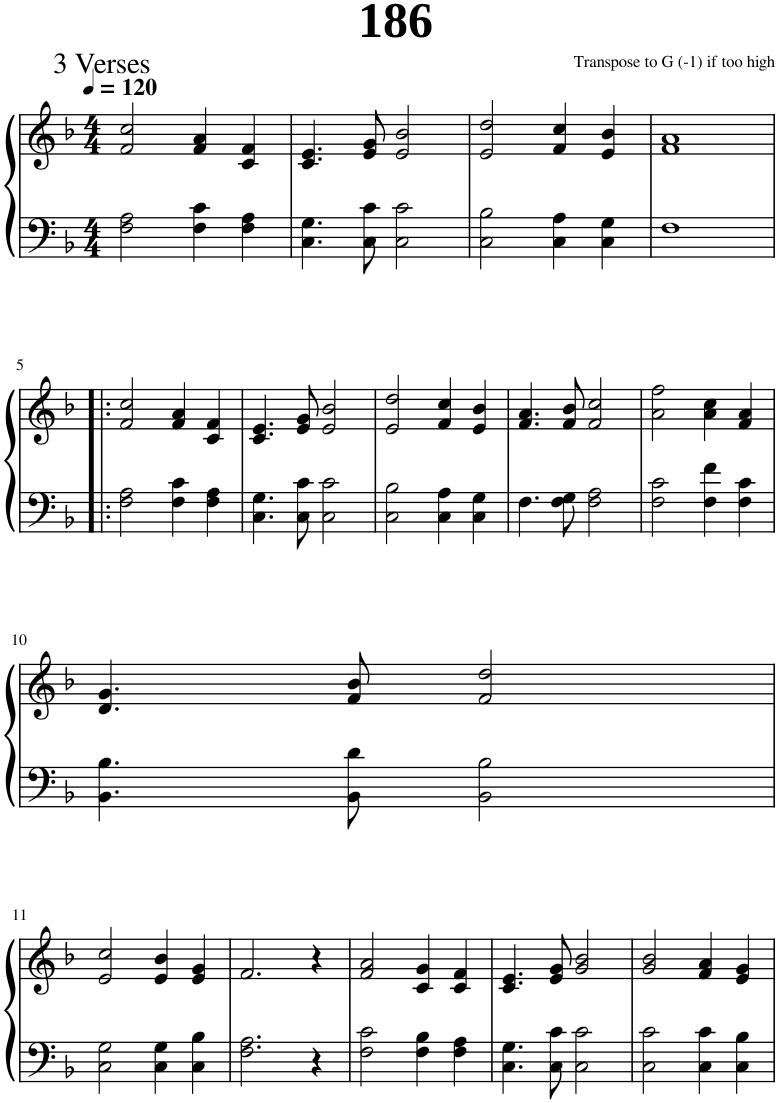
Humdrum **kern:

**kern	**kern
*part1	*part1
*staff2	*staff1
*I"Piano	*
*I'Pno.	*
*clefF4	*clefG2
*k[b-]	*k[b-]
*M4/4	*M4/4
*MM120	*MM120
=1	=1
2F\ 2A\	2f/ 2cc/
4F\ 4c\	4f/ 4a/
4F\ 4A\	4c/ 4f/
=2	=2
4.C\ 4.G\	4.c/ 4.e/
8C\ 8c\	8e/ 8g/
2C\ 2c\	2e/ 2b-/
=3	=3
2C\ 2B-\	2e/ 2dd/
4C\ 4A\	4f/ 4cc/
4C\ 4G\	4e/ 4b-/
=4	=4
1F	1f 1a
!!LO:LB:g=z
=5!|:	=5!|:
2F\ 2A\	2f/ 2cc/
4F\ 4c\	4f/ 4a/
4F\ 4A\	4c/ 4f/
=6	=6
4.C\ 4.G\	4.c/ 4.e/
8C\ 8c\	8e/ 8g/
2C\ 2c\	2e/ 2b-/
=7	=7
2C\ 2B-\	2e/ 2dd/
4C\ 4A\	4f/ 4cc/
4C\ 4G\	4e/ 4b-/
=8	=8
4.F\	4.f/ 4.a/
8F\ 8G\	8f/ 8b-/
2F\ 2A\	2f/ 2cc/
=9	=9
2F\ 2c\	2a\ 2ff\
4F\ 4f\	4a\ 4cc\
4F\ 4c\	4f/ 4a/
!!LO:LB:g=z
=10	=10
4.BB-\ 4.B-\	4.d/ 4.g/
8BB-\ 8d\	8f/ 8b-/
2BB-\ 2B-\	2f/ 2dd/
!!LO:LB:g=z
=11	=11
2C\ 2G\	2e/ 2cc/
4C\ 4G\	4e/ 4b-/
4C\ 4B-\	4e/ 4g/
=12	=12
2.F\ 2.A\	2.f/
4r	4r
=13	=13
2F\ 2c\	2f/ 2a/
4F\ 4B-\	4c/ 4g/
4F\ 4A\	4c/ 4f/
=14	=14
4.C\ 4.G\	4.c/ 4.e/
8C\ 8c\	8e/ 8g/
2C\ 2c\	2g/ 2b-/
=15	=15
2C\ 2c\	2g/ 2b-/
4C\ 4c\	4f/ 4a/
4C\ 4B-\	4e/ 4g/
=	=
*-	*-
